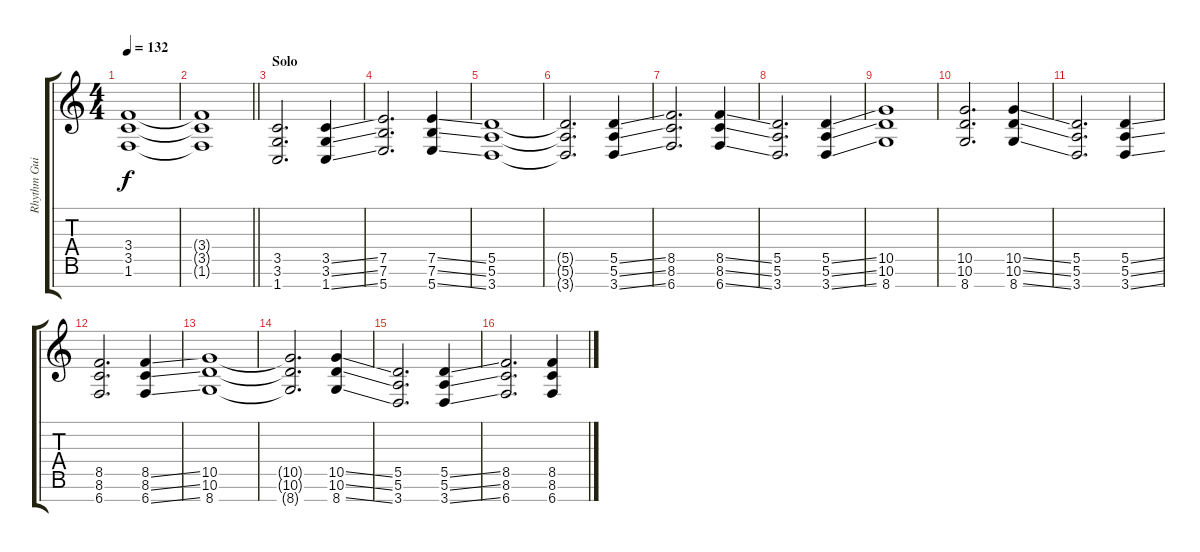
\track ("Rhythm Guitar" "Rhythm Gui") {instrument distortionguitar}
\staff {score tabs}
\tuning (E4 B3 G3 D3 A2 E2 B1) {hide}
\ts (4 4)
\tempo 132
\clef g2
\ks aminor
(3.4 3.5 1.6).1{dy f} |
\barLineRight lightlight
(3.4{t} 3.5{t} 1.6{t}).1 |
\section ("" "Solo")
(3.5 3.6 1.7).2{d} (3.5{ss} 3.6{ss} 1.7{ss}).4 |
(7.5 7.6 5.7).2{d} (7.5{ss} 7.6{ss} 5.7{ss}).4 |
(5.5 5.6 3.7).1 |
(5.5{t} 5.6{t} 3.7{t}).2{d} (5.5{ss} 5.6{ss} 3.7{ss}).4 |
(8.5 8.6 6.7).2{d} (8.5{ss} 8.6{ss} 6.7{ss}).4 |
(5.5 5.6 3.7).2{d} (5.5{ss} 5.6{ss} 3.7{ss}).4 |
(10.5 10.6 8.7).1 |
(10.5 10.6 8.7).2{d} (10.5{ss} 10.6{ss} 8.7{ss}).4 |
(5.5 5.6 3.7).2{d} (5.5{ss} 5.6{ss} 3.7{ss}).4 |
(8.5 8.6 6.7).2{d} (8.5{ss} 8.6{ss} 6.7{ss}).4 |
(10.5 10.6 8.7).1 |
(10.5{t} 10.6{t} 8.7{t}).2{d} (10.5{ss} 10.6{ss} 8.7{ss}).4 |
(5.5 5.6 3.7).2{d} (5.5{ss} 5.6{ss} 3.7{ss}).4 |
(8.5 8.6 6.7).2{d} (8.5{ss} 8.6{ss} 6.7{ss}).4
